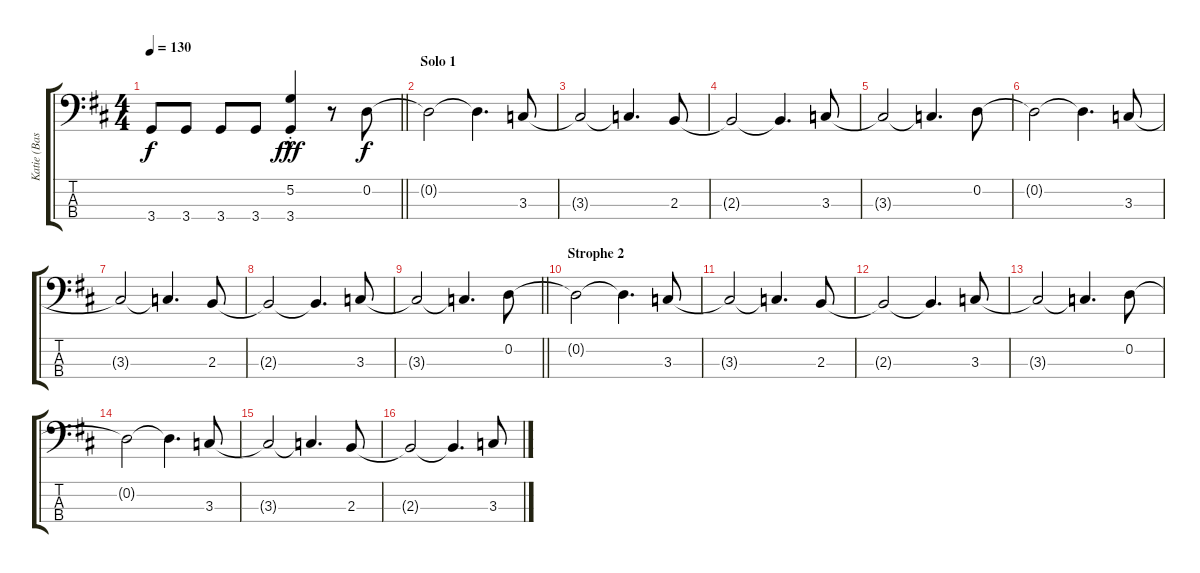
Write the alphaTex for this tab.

\track ("Katie (Bass)" "Katie (Bas") {instrument electricbassfinger}
\staff {score tabs}
\tuning (G2 D2 A1 E1) {hide}
\ts (4 4)
\tempo 130
\clef f4
\barLineRight lightlight
\ks d
3.4.8{dy f} 3.4.8 3.4.8 3.4.8 (5.2{hac st} 3.4{hac st}).4{dy fff} r.8 0.2.8{dy f} |
\section ("" "Solo 1")
0.2{t}.2 0.2{t}.4{d} 3.3.8 |
3.3{t}.2 3.3{t}.4{d} 2.3.8 |
2.3{t}.2 2.3{t}.4{d} 3.3.8 |
3.3{t}.2 3.3{t}.4{d} 0.2.8 |
0.2{t}.2 0.2{t}.4{d} 3.3.8 |
3.3{t}.2 3.3{t}.4{d} 2.3.8 |
2.3{t}.2 2.3{t}.4{d} 3.3.8 |
\barLineRight lightlight
3.3{t}.2 3.3{t}.4{d} 0.2.8 |
\section ("" "Strophe 2")
0.2{t}.2 0.2{t}.4{d} 3.3.8 |
3.3{t}.2 3.3{t}.4{d} 2.3.8 |
2.3{t}.2 2.3{t}.4{d} 3.3.8 |
3.3{t}.2 3.3{t}.4{d} 0.2.8 |
0.2{t}.2 0.2{t}.4{d} 3.3.8 |
3.3{t}.2 3.3{t}.4{d} 2.3.8 |
2.3{t}.2 2.3{t}.4{d} 3.3.8
